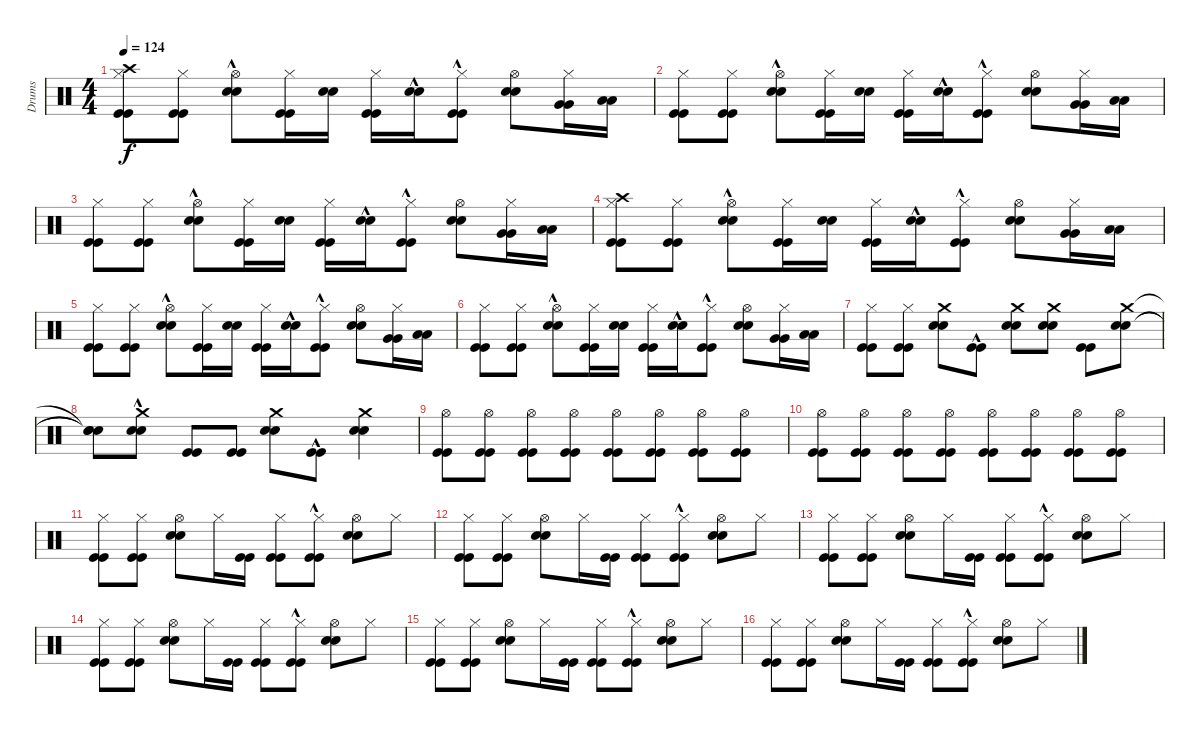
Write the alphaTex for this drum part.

\track ("Drums" "Drums") {instrument percussion}
\staff {score}
\articulation defaults
\ts (4 4)
\tempo 124
\clef neutral
\ks c
("Kick (hit)" "Kick (hit)" "Hi-Hat (closed)" "Crash high (hit)").8{dy f} ("Kick (hit)" "Kick (hit)" "Hi-Hat (closed)").8 ("Snare (hit) 2"{hac} "Snare (hit) 2"{hac} "Hi-Hat (open)").8 ("Kick (hit)" "Kick (hit)" "Hi-Hat (closed)").16 ("Snare (hit) 2" "Snare (hit) 2").16 ("Kick (hit)" "Kick (hit)" "Hi-Hat (closed)").16 ("Snare (hit) 2"{hac} "Snare (hit) 2"{hac}).16 ("Kick (hit)"{hac} "Kick (hit)"{hac} "Hi-Hat (closed)").8 ("Snare (hit) 2" "Snare (hit) 2" "Hi-Hat (open)").8 ("Very Low Tom (hit)" "Very Low Tom (hit)" "Hi-Hat (closed)").16 ("Low Tom (hit)" "Low Tom (hit)").16 |
("Kick (hit)" "Kick (hit)" "Hi-Hat (closed)").8 ("Kick (hit)" "Kick (hit)" "Hi-Hat (closed)").8 ("Snare (hit) 2"{hac} "Snare (hit) 2"{hac} "Hi-Hat (open)").8 ("Kick (hit)" "Kick (hit)" "Hi-Hat (closed)").16 ("Snare (hit) 2" "Snare (hit) 2").16 ("Kick (hit)" "Kick (hit)" "Hi-Hat (closed)").16 ("Snare (hit) 2"{hac} "Snare (hit) 2"{hac}).16 ("Kick (hit)"{hac} "Kick (hit)"{hac} "Hi-Hat (closed)").8 ("Snare (hit) 2" "Snare (hit) 2" "Hi-Hat (open)").8 ("Very Low Tom (hit)" "Very Low Tom (hit)" "Hi-Hat (closed)").16 ("Low Tom (hit)" "Low Tom (hit)").16 |
("Kick (hit)" "Kick (hit)" "Hi-Hat (closed)").8 ("Kick (hit)" "Kick (hit)" "Hi-Hat (closed)").8 ("Snare (hit) 2"{hac} "Snare (hit) 2"{hac} "Hi-Hat (open)").8 ("Kick (hit)" "Kick (hit)" "Hi-Hat (closed)").16 ("Snare (hit) 2" "Snare (hit) 2").16 ("Kick (hit)" "Kick (hit)" "Hi-Hat (closed)").16 ("Snare (hit) 2"{hac} "Snare (hit) 2"{hac}).16 ("Kick (hit)"{hac} "Kick (hit)"{hac} "Hi-Hat (closed)").8 ("Snare (hit) 2" "Snare (hit) 2" "Hi-Hat (open)").8 ("Very Low Tom (hit)" "Very Low Tom (hit)" "Hi-Hat (closed)").16 ("Low Tom (hit)" "Low Tom (hit)").16 |
("Kick (hit)" "Kick (hit)" "Hi-Hat (closed)" "Crash high (hit)").8 ("Kick (hit)" "Kick (hit)" "Hi-Hat (closed)").8 ("Snare (hit) 2"{hac} "Snare (hit) 2"{hac} "Hi-Hat (open)").8 ("Kick (hit)" "Kick (hit)" "Hi-Hat (closed)").16 ("Snare (hit) 2" "Snare (hit) 2").16 ("Kick (hit)" "Kick (hit)" "Hi-Hat (closed)").16 ("Snare (hit) 2"{hac} "Snare (hit) 2"{hac}).16 ("Kick (hit)"{hac} "Kick (hit)"{hac} "Hi-Hat (closed)").8 ("Snare (hit) 2" "Snare (hit) 2" "Hi-Hat (open)").8 ("Very Low Tom (hit)" "Very Low Tom (hit)" "Hi-Hat (closed)").16 ("Low Tom (hit)" "Low Tom (hit)").16 |
("Kick (hit)" "Kick (hit)" "Hi-Hat (closed)").8 ("Kick (hit)" "Kick (hit)" "Hi-Hat (closed)").8 ("Snare (hit) 2"{hac} "Snare (hit) 2"{hac} "Hi-Hat (open)").8 ("Kick (hit)" "Kick (hit)" "Hi-Hat (closed)").16 ("Snare (hit) 2" "Snare (hit) 2").16 ("Kick (hit)" "Kick (hit)" "Hi-Hat (closed)").16 ("Snare (hit) 2"{hac} "Snare (hit) 2"{hac}).16 ("Kick (hit)"{hac} "Kick (hit)"{hac} "Hi-Hat (closed)").8 ("Snare (hit) 2" "Snare (hit) 2" "Hi-Hat (open)").8 ("Very Low Tom (hit)" "Very Low Tom (hit)" "Hi-Hat (closed)").16 ("Low Tom (hit)" "Low Tom (hit)").16 |
("Kick (hit)" "Kick (hit)" "Hi-Hat (closed)").8 ("Kick (hit)" "Kick (hit)" "Hi-Hat (closed)").8 ("Snare (hit) 2"{hac} "Snare (hit) 2"{hac} "Hi-Hat (open)").8 ("Kick (hit)" "Kick (hit)" "Hi-Hat (closed)").16 ("Snare (hit) 2" "Snare (hit) 2").16 ("Kick (hit)" "Kick (hit)" "Hi-Hat (closed)").16 ("Snare (hit) 2"{hac} "Snare (hit) 2"{hac}).16 ("Kick (hit)"{hac} "Kick (hit)"{hac} "Hi-Hat (closed)").8 ("Snare (hit) 2" "Snare (hit) 2" "Hi-Hat (open)").8 ("Very Low Tom (hit)" "Very Low Tom (hit)" "Hi-Hat (closed)").16 ("Low Tom (hit)" "Low Tom (hit)").16 |
("Kick (hit)" "Kick (hit)" "Hi-Hat (closed)").8 ("Kick (hit)" "Kick (hit)" "Hi-Hat (closed)").8 ("Snare (hit) 2" "Snare (hit) 2" "Crash medium (hit)").8 ("Kick (hit)"{hac} "Kick (hit)"{hac}).8 ("Snare (hit) 2" "Snare (hit) 2" "Crash medium (hit)").8 ("Snare (hit) 2" "Snare (hit) 2" "Crash medium (hit)").8 ("Kick (hit)" "Kick (hit)").8 ("Snare (hit) 2" "Snare (hit) 2" "Crash medium (hit)").8 |
("Snare (hit)"{t} "Snare (hit)"{t} "Snare (hit)"{t}).8 ("Snare (hit) 2"{hac} "Snare (hit) 2"{hac} "Crash medium (hit)"{hac}).8 ("Kick (hit)" "Kick (hit)").8 ("Kick (hit)" "Kick (hit)").8 ("Snare (hit) 2" "Snare (hit) 2" "Crash medium (hit)").8 ("Kick (hit)"{hac} "Kick (hit)"{hac}).8 ("Snare (hit) 2" "Snare (hit) 2" "Crash medium (hit)").4 |
("Kick (hit)" "Kick (hit)" "Hi-Hat (open)").8 ("Kick (hit)" "Kick (hit)" "Hi-Hat (open)").8 ("Kick (hit)" "Kick (hit)" "Hi-Hat (open)").8 ("Kick (hit)" "Kick (hit)" "Hi-Hat (open)").8 ("Kick (hit)" "Kick (hit)" "Hi-Hat (open)").8 ("Kick (hit)" "Kick (hit)" "Hi-Hat (open)").8 ("Kick (hit)" "Kick (hit)" "Hi-Hat (open)").8 ("Kick (hit)" "Kick (hit)" "Hi-Hat (open)").8 |
("Kick (hit)" "Kick (hit)" "Hi-Hat (open)").8 ("Kick (hit)" "Kick (hit)" "Hi-Hat (open)").8 ("Kick (hit)" "Kick (hit)" "Hi-Hat (open)").8 ("Kick (hit)" "Kick (hit)" "Hi-Hat (open)").8 ("Kick (hit)" "Kick (hit)" "Hi-Hat (open)").8 ("Kick (hit)" "Kick (hit)" "Hi-Hat (open)").8 ("Kick (hit)" "Kick (hit)" "Hi-Hat (open)").8 ("Kick (hit)" "Kick (hit)" "Hi-Hat (open)").8 |
("Kick (hit)" "Kick (hit)" "Hi-Hat (closed)").8 ("Kick (hit)" "Kick (hit)" "Hi-Hat (closed)").8 ("Snare (hit) 2" "Snare (hit) 2" "Hi-Hat (open)").8 "Hi-Hat (closed)".16 ("Kick (hit)" "Kick (hit)").16 ("Kick (hit)" "Kick (hit)" "Hi-Hat (closed)").8 ("Kick (hit)"{hac} "Kick (hit)"{hac} "Hi-Hat (closed)").8 ("Snare (hit) 2" "Snare (hit) 2" "Hi-Hat (open)").8 "Hi-Hat (closed)".8 |
("Kick (hit)" "Kick (hit)" "Hi-Hat (closed)").8 ("Kick (hit)" "Kick (hit)" "Hi-Hat (closed)").8 ("Snare (hit) 2" "Snare (hit) 2" "Hi-Hat (open)").8 "Hi-Hat (closed)".16 ("Kick (hit)" "Kick (hit)").16 ("Kick (hit)" "Kick (hit)" "Hi-Hat (closed)").8 ("Kick (hit)"{hac} "Kick (hit)"{hac} "Hi-Hat (closed)").8 ("Snare (hit) 2" "Snare (hit) 2" "Hi-Hat (open)").8 "Hi-Hat (closed)".8 |
("Kick (hit)" "Kick (hit)" "Hi-Hat (closed)").8 ("Kick (hit)" "Kick (hit)" "Hi-Hat (closed)").8 ("Snare (hit) 2" "Snare (hit) 2" "Hi-Hat (open)").8 "Hi-Hat (closed)".16 ("Kick (hit)" "Kick (hit)").16 ("Kick (hit)" "Kick (hit)" "Hi-Hat (closed)").8 ("Kick (hit)"{hac} "Kick (hit)"{hac} "Hi-Hat (closed)").8 ("Snare (hit) 2" "Snare (hit) 2" "Hi-Hat (open)").8 "Hi-Hat (closed)".8 |
("Kick (hit)" "Kick (hit)" "Hi-Hat (closed)").8 ("Kick (hit)" "Kick (hit)" "Hi-Hat (closed)").8 ("Snare (hit) 2" "Snare (hit) 2" "Hi-Hat (open)").8 "Hi-Hat (closed)".16 ("Kick (hit)" "Kick (hit)").16 ("Kick (hit)" "Kick (hit)" "Hi-Hat (closed)").8 ("Kick (hit)"{hac} "Kick (hit)"{hac} "Hi-Hat (closed)").8 ("Snare (hit) 2" "Snare (hit) 2" "Hi-Hat (open)").8 "Hi-Hat (closed)".8 |
("Kick (hit)" "Kick (hit)" "Hi-Hat (closed)").8 ("Kick (hit)" "Kick (hit)" "Hi-Hat (closed)").8 ("Snare (hit) 2" "Snare (hit) 2" "Hi-Hat (open)").8 "Hi-Hat (closed)".16 ("Kick (hit)" "Kick (hit)").16 ("Kick (hit)" "Kick (hit)" "Hi-Hat (closed)").8 ("Kick (hit)"{hac} "Kick (hit)"{hac} "Hi-Hat (closed)").8 ("Snare (hit) 2" "Snare (hit) 2" "Hi-Hat (open)").8 "Hi-Hat (closed)".8 |
("Kick (hit)" "Kick (hit)" "Hi-Hat (closed)").8 ("Kick (hit)" "Kick (hit)" "Hi-Hat (closed)").8 ("Snare (hit) 2" "Snare (hit) 2" "Hi-Hat (open)").8 "Hi-Hat (closed)".16 ("Kick (hit)" "Kick (hit)").16 ("Kick (hit)" "Kick (hit)" "Hi-Hat (closed)").8 ("Kick (hit)"{hac} "Kick (hit)"{hac} "Hi-Hat (closed)").8 ("Snare (hit) 2" "Snare (hit) 2" "Hi-Hat (open)").8 "Hi-Hat (closed)".8
